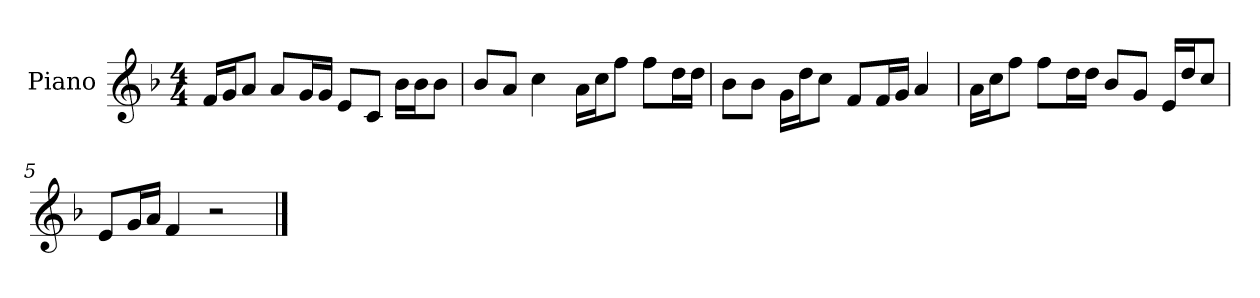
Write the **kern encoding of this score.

**kern
*part1
*staff1
*I"Piano
*I'P-no
*clefG2
*k[b-]
*M4/4
*MM90
=1
16f/LL
16g/J
8a/J
8a/L
16g/L
16g/JJ
8e/L
8c/J
16b-\LL
16b-\J
8b-\J
=2
8b-/L
8a/J
4cc\
16a\LL
16cc\J
8ff\J
8ff\L
16dd\L
16dd\JJ
=3
8b-\L
8b-\J
16g\LL
16dd\J
8cc\J
8f/L
16f/L
16g/JJ
4a/
=4
16a\LL
16cc\J
8ff\J
8ff\L
16dd\L
16dd\JJ
8b-/L
8g/J
16e/LL
16dd/J
8cc/J
!!LO:LB:g=z
=5
8e/L
16g/L
16a/JJ
4f/
2r
==
*-
